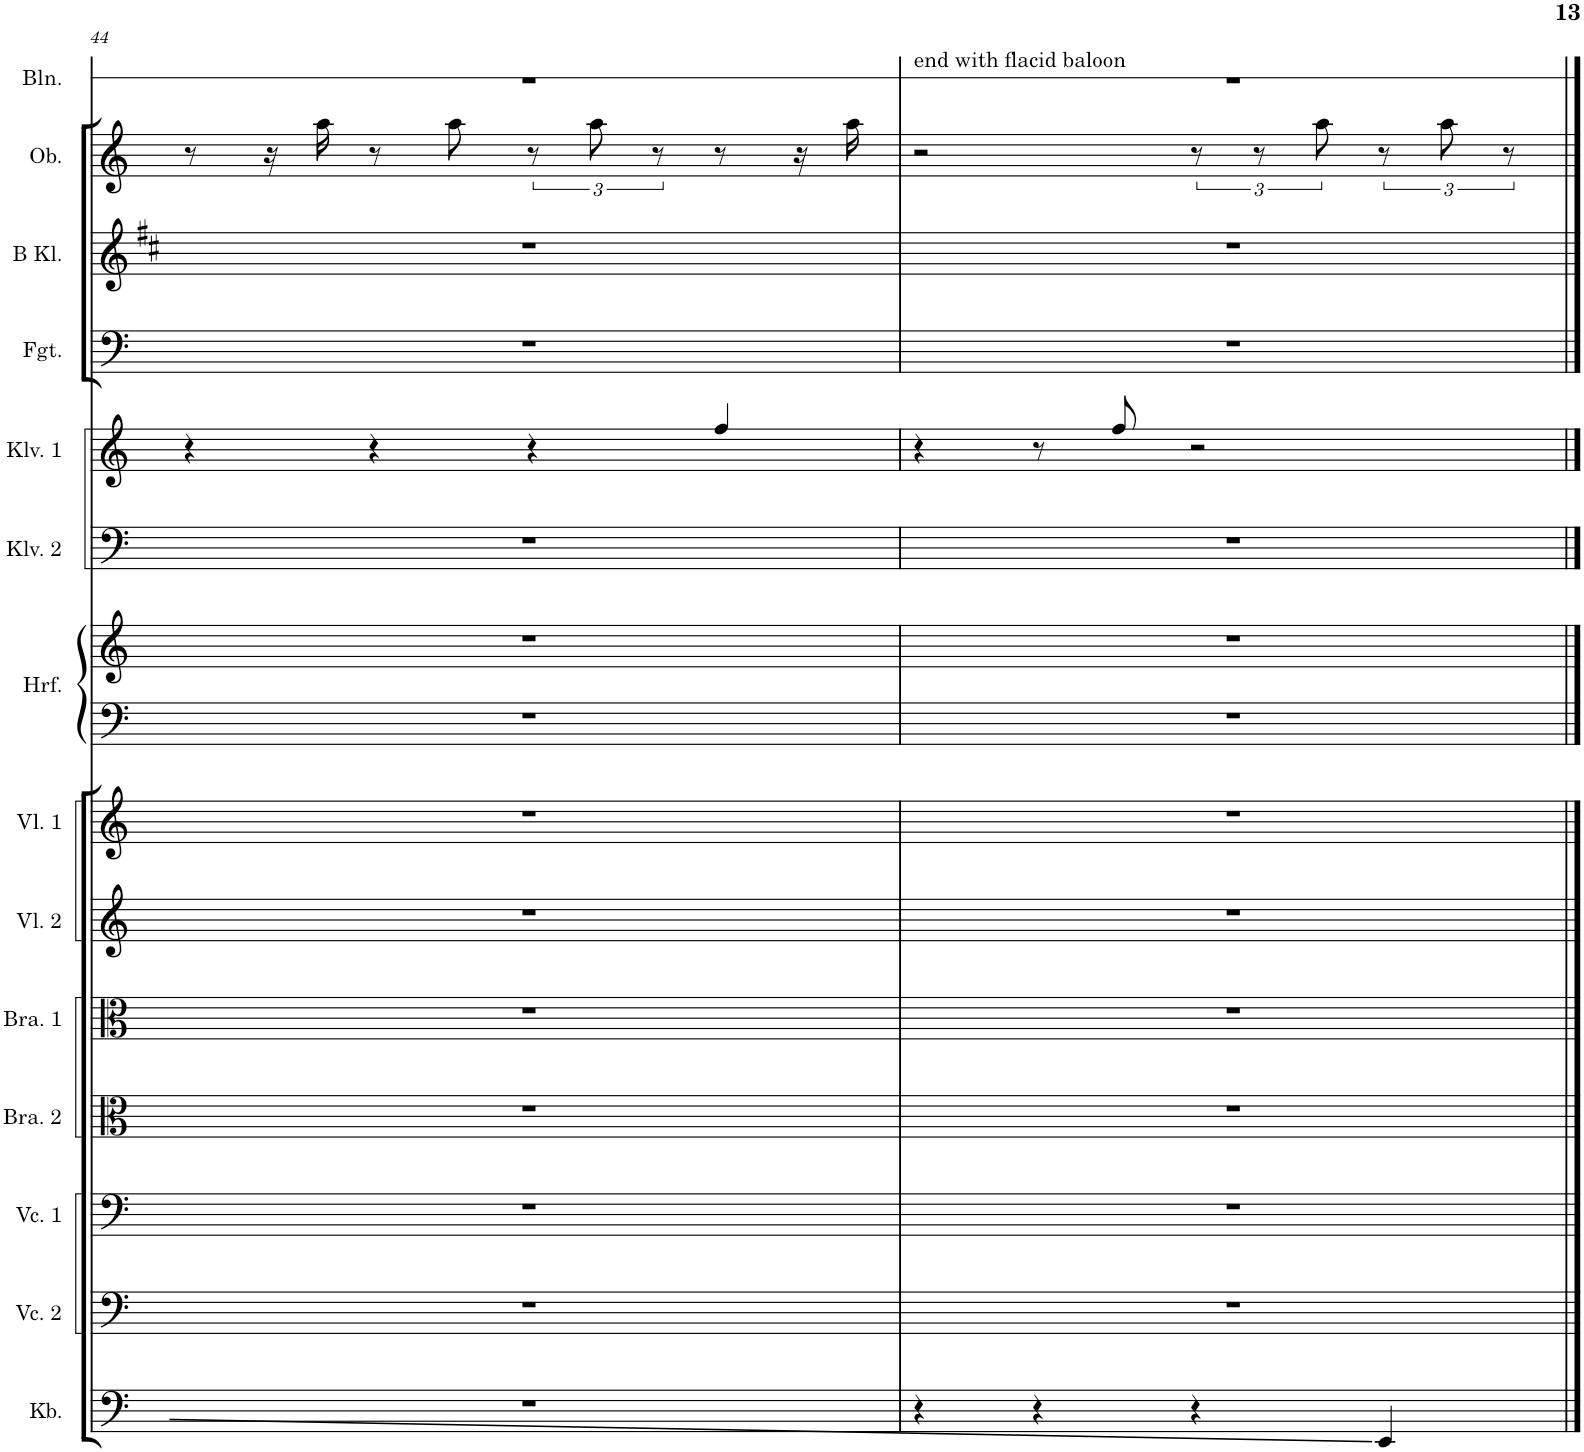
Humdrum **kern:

**kern	**kern	**kern	**kern	**kern	**kern	**kern	**kern	**kern	**kern	**kern	**kern	**kern	**kern	**kern
*part13	*part12	*part11	*part10	*part9	*part8	*part7	*part6	*part6	*part5	*part5	*part4	*part3	*part2	*part1
*staff15	*staff14	*staff13	*staff12	*staff11	*staff10	*staff9	*staff8	*staff7	*staff6	*staff5	*staff4	*staff3	*staff2	*staff1
*I"Kontrabass	*I"Violoncello 2	*I"Violoncello 1	*I"Bratsche 2	*I"Bratsche 1	*I"Violine 2	*I"Violine 1	*I"Harfe	*	*I"Klavier 1	*	*I"Fagott	*I"Klarinette in B	*I"Oboe	*I"atmen
*I'Kb.	*I'Vc. 2	*I'Vc. 1	*I'Bra. 2	*I'Bra. 1	*I'Vl. 2	*I'Vl. 1	*I'Hrf.	*	*I'Klv. 1	*	*I'Fgt.	*	*I'Ob.	*
!!LO:PB:g=z
*clefF4	*clefF4	*clefF4	*clefC3	*clefC3	*clefG2	*clefG2	*clefF4	*clefG2	*clefF4	*clefG2	*clefF4	*clefG2	*clefG2	*clefG2
*Trd7c12	*	*	*	*	*	*	*	*	*	*	*	*Trd1c2	*	*
*k[]	*k[]	*k[]	*k[]	*k[]	*k[]	*k[]	*k[]	*k[]	*k[]	*k[]	*k[]	*k[f#c#]	*k[]	*k[]
*M4/4	*M4/4	*M4/4	*M4/4	*M4/4	*M4/4	*M4/4	*M4/4	*M4/4	*M4/4	*M4/4	*M4/4	*M4/4	*M4/4	*M4/4
=44	=44	=44	=44	=44	=44	=44	=44	=44	=44	=44	=44	=44	=44	=44
1r	1r	1r	1r	1r	1r	1r	1r	1r	1r	4r	1r	1r	8r	1r
.	.	.	.	.	.	.	.	.	.	.	.	.	16r	.
.	.	.	.	.	.	.	.	.	.	.	.	.	16aa\	.
.	.	.	.	.	.	.	.	.	.	4r	.	.	8r	.
.	.	.	.	.	.	.	.	.	.	.	.	.	8aa\	.
.	.	.	.	.	.	.	.	.	.	4r	.	.	12r	.
.	.	.	.	.	.	.	.	.	.	.	.	.	12aa\	.
.	.	.	.	.	.	.	.	.	.	.	.	.	12r	.
.	.	.	.	.	.	.	.	.	.	4ff/	.	.	8r	.
.	.	.	.	.	.	.	.	.	.	.	.	.	16r	.
.	.	.	.	.	.	.	.	.	.	.	.	.	16aa\	.
=45-	=45-	=45-	=45-	=45-	=45-	=45-	=45-	=45-	=45-	=45-	=45-	=45-	=45-	=45-
4r	1r	1r	1r	1r	1r	1r	1r	1r	1r	4r	1r	1r	2r	1r
4r	.	.	.	.	.	.	.	.	.	8r	.	.	.	.
.	.	.	.	.	.	.	.	.	.	8ff/	.	.	.	.
4r	.	.	.	.	.	.	.	.	.	2r	.	.	12r	.
.	.	.	.	.	.	.	.	.	.	.	.	.	12r	.
.	.	.	.	.	.	.	.	.	.	.	.	.	12aa\	.
4EE/	.	.	.	.	.	.	.	.	.	.	.	.	12r	.
.	.	.	.	.	.	.	.	.	.	.	.	.	12aa\	.
.	.	.	.	.	.	.	.	.	.	.	.	.	12r	.
=-	=-	=-	=-	=-	=-	=-	=-	=-	=-	=-	=-	=-	=-	=-
*-	*-	*-	*-	*-	*-	*-	*-	*-	*-	*-	*-	*-	*-	*-
